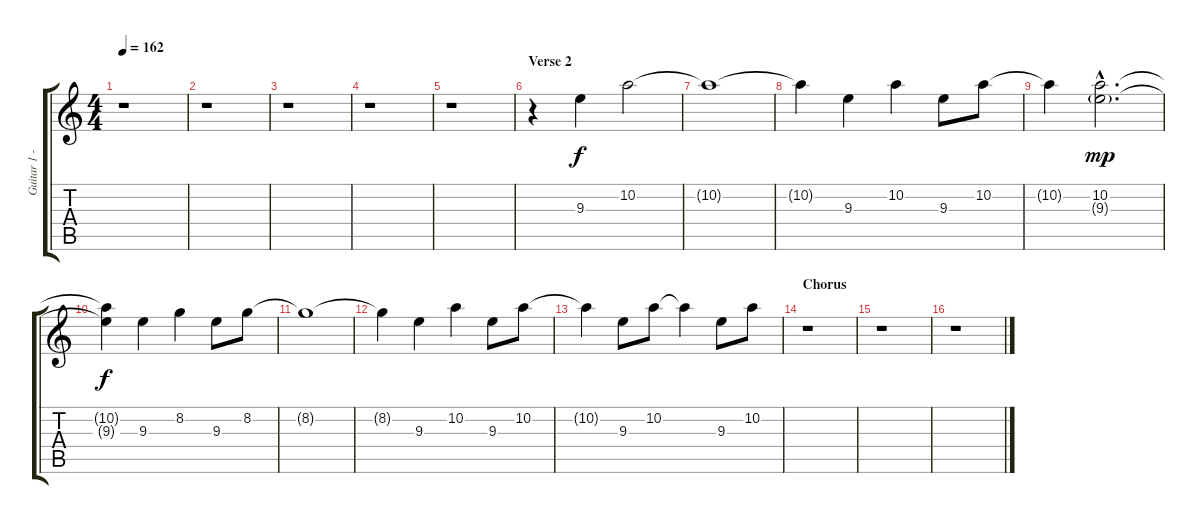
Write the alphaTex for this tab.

\track ("Guitar 1 - Lee Gaze" "Guitar 1 -") {instrument electricguitarclean}
\staff {score tabs}
\tuning (E4 B3 G3 D3 A2 E2) {hide}
\ts (4 4)
\tempo 162
\clef g2
\ks c
r.1{dy f} |
r.1 |
r.1 |
r.1 |
r.1 |
\section ("" "Verse 2")
r.4 9.3.4 10.2.2 |
10.2{t}.1 |
10.2{t}.4 9.3.4 10.2.4 9.3.8 10.2.8 |
10.2{t}.4 (10.2{hac} 9.3{g hac}).2{d dy mp} |
(10.2{t} 9.3{t}).4{dy f} 9.3.4 8.2.4 9.3.8 8.2.8 |
8.2{t}.1 |
8.2{t}.4 9.3.4 10.2.4 9.3.8 10.2.8 |
10.2{t}.4 9.3.8 10.2.8 10.2{t}.4 9.3.8 10.2.8 |
\section ("" "Chorus")
r.1 |
r.1 |
r.1
